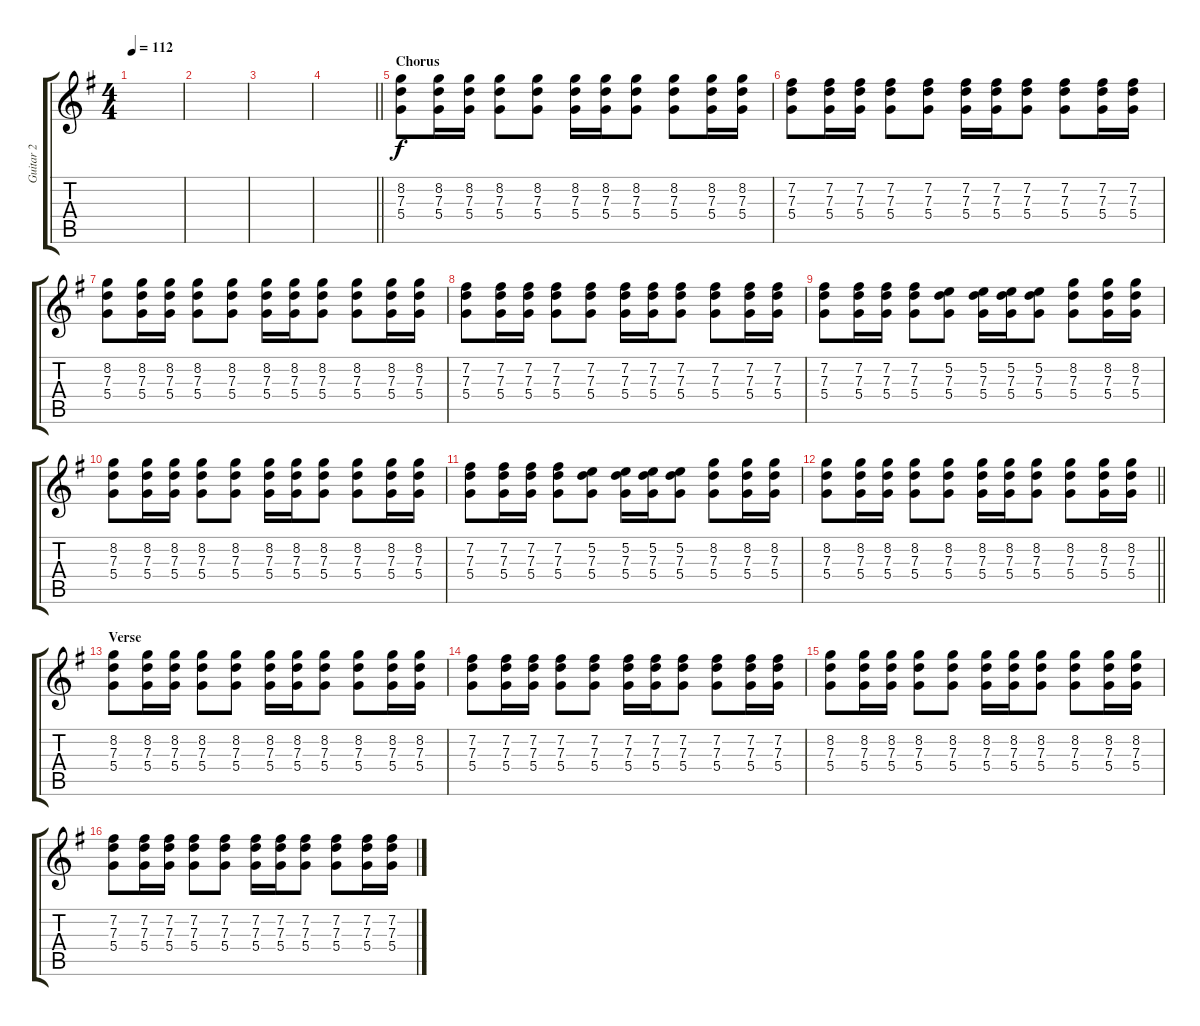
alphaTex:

\track ("Guitar 2" "Guitar 2") {instrument acousticguitarsteel}
\staff {score tabs}
\tuning (E4 B3 G3 D3 A2 E2) {hide}
\ts (4 4)
\tempo 112
\clef g2
\ks g
|
|
|
\barLineRight lightlight
|
\section ("" "Chorus")
(8.2 7.3 5.4).8 (8.2 7.3 5.4).16 (8.2 7.3 5.4).16 (8.2 7.3 5.4).8 (8.2 7.3 5.4).8 (8.2 7.3 5.4).16 (8.2 7.3 5.4).16 (8.2 7.3 5.4).8 (8.2 7.3 5.4).8 (8.2 7.3 5.4).16 (8.2 7.3 5.4).16 |
(7.2 7.3 5.4).8 (7.2 7.3 5.4).16 (7.2 7.3 5.4).16 (7.2 7.3 5.4).8 (7.2 7.3 5.4).8 (7.2 7.3 5.4).16 (7.2 7.3 5.4).16 (7.2 7.3 5.4).8 (7.2 7.3 5.4).8 (7.2 7.3 5.4).16 (7.2 7.3 5.4).16 |
(8.2 7.3 5.4).8 (8.2 7.3 5.4).16 (8.2 7.3 5.4).16 (8.2 7.3 5.4).8 (8.2 7.3 5.4).8 (8.2 7.3 5.4).16 (8.2 7.3 5.4).16 (8.2 7.3 5.4).8 (8.2 7.3 5.4).8 (8.2 7.3 5.4).16 (8.2 7.3 5.4).16 |
(7.2 7.3 5.4).8 (7.2 7.3 5.4).16 (7.2 7.3 5.4).16 (7.2 7.3 5.4).8 (7.2 7.3 5.4).8 (7.2 7.3 5.4).16 (7.2 7.3 5.4).16 (7.2 7.3 5.4).8 (7.2 7.3 5.4).8 (7.2 7.3 5.4).16 (7.2 7.3 5.4).16 |
(7.2 7.3 5.4).8 (7.2 7.3 5.4).16 (7.2 7.3 5.4).16 (7.2 7.3 5.4).8 (5.2 7.3 5.4).8 (5.2 7.3 5.4).16 (5.2 7.3 5.4).16 (5.2 7.3 5.4).8 (8.2 7.3 5.4).8 (8.2 7.3 5.4).16 (8.2 7.3 5.4).16 |
(8.2 7.3 5.4).8 (8.2 7.3 5.4).16 (8.2 7.3 5.4).16 (8.2 7.3 5.4).8 (8.2 7.3 5.4).8 (8.2 7.3 5.4).16 (8.2 7.3 5.4).16 (8.2 7.3 5.4).8 (8.2 7.3 5.4).8 (8.2 7.3 5.4).16 (8.2 7.3 5.4).16 |
(7.2 7.3 5.4).8 (7.2 7.3 5.4).16 (7.2 7.3 5.4).16 (7.2 7.3 5.4).8 (5.2 7.3 5.4).8 (5.2 7.3 5.4).16 (5.2 7.3 5.4).16 (5.2 7.3 5.4).8 (8.2 7.3 5.4).8 (8.2 7.3 5.4).16 (8.2 7.3 5.4).16 |
\barLineRight lightlight
(8.2 7.3 5.4).8 (8.2 7.3 5.4).16 (8.2 7.3 5.4).16 (8.2 7.3 5.4).8 (8.2 7.3 5.4).8 (8.2 7.3 5.4).16 (8.2 7.3 5.4).16 (8.2 7.3 5.4).8 (8.2 7.3 5.4).8 (8.2 7.3 5.4).16 (8.2 7.3 5.4).16 |
\section ("" "Verse")
(8.2 7.3 5.4).8 (8.2 7.3 5.4).16 (8.2 7.3 5.4).16 (8.2 7.3 5.4).8 (8.2 7.3 5.4).8 (8.2 7.3 5.4).16 (8.2 7.3 5.4).16 (8.2 7.3 5.4).8 (8.2 7.3 5.4).8 (8.2 7.3 5.4).16 (8.2 7.3 5.4).16 |
(7.2 7.3 5.4).8 (7.2 7.3 5.4).16 (7.2 7.3 5.4).16 (7.2 7.3 5.4).8 (7.2 7.3 5.4).8 (7.2 7.3 5.4).16 (7.2 7.3 5.4).16 (7.2 7.3 5.4).8 (7.2 7.3 5.4).8 (7.2 7.3 5.4).16 (7.2 7.3 5.4).16 |
(8.2 7.3 5.4).8 (8.2 7.3 5.4).16 (8.2 7.3 5.4).16 (8.2 7.3 5.4).8 (8.2 7.3 5.4).8 (8.2 7.3 5.4).16 (8.2 7.3 5.4).16 (8.2 7.3 5.4).8 (8.2 7.3 5.4).8 (8.2 7.3 5.4).16 (8.2 7.3 5.4).16 |
(7.2 7.3 5.4).8 (7.2 7.3 5.4).16 (7.2 7.3 5.4).16 (7.2 7.3 5.4).8 (7.2 7.3 5.4).8 (7.2 7.3 5.4).16 (7.2 7.3 5.4).16 (7.2 7.3 5.4).8 (7.2 7.3 5.4).8 (7.2 7.3 5.4).16 (7.2 7.3 5.4).16
